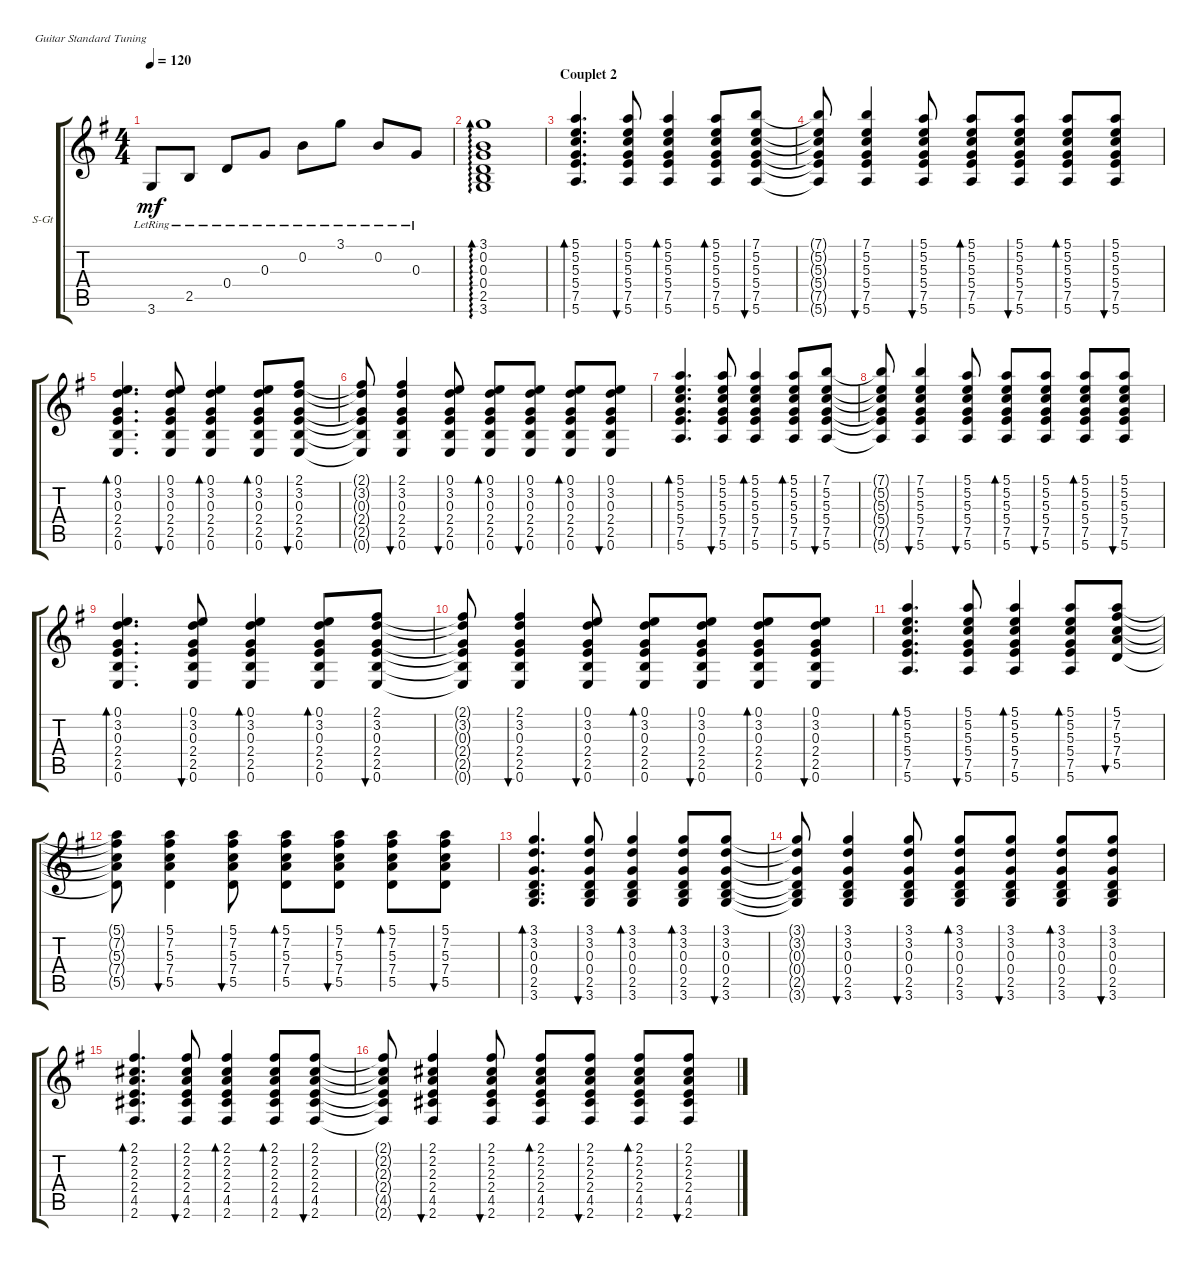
\defaultSystemsLayout 4
\bracketExtendMode groupsimilarinstruments
\firstSystemTrackNameOrientation horizontal
\otherSystemsTrackNameOrientation horizontal
\track ("Steel Guitar" "S-Gt") {instrument acousticguitarsteel}
\staff {score tabs}
\tuning (E4 B3 G3 D3 A2 E2)
\ts (4 4)
\tempo 120
\clef g2
\ks eminor
3.6{lr}.8{dy mf} 2.5{lr}.8 0.4{lr}.8 0.3{lr}.8 0.2{lr}.8 3.1{lr}.8 0.2{lr}.8 0.3{lr}.8 |
(3.6 2.5 0.4 0.3 0.2 3.1).1{ad 0} |
\section ("" "Couplet 2")
(5.6 7.5 5.4 5.3 5.2 5.1).4{d bd 30} (5.6 7.5 5.4 5.3 5.2 5.1).8{bu 30} (5.6 7.5 5.4 5.3 5.2 5.1).4{bd 30} (5.6 7.5 5.4 5.3 5.2 5.1).8{bd 30} (5.6 7.5 5.4 5.3 5.2 7.1).8{bu 30} |
(5.6{t} 7.5{t} 5.4{t} 5.3{t} 5.2{t} 7.1{t}).8 (5.6 7.5 5.4 5.3 5.2 7.1).4{bu 30} (5.6 7.5 5.4 5.3 5.2 5.1).8{bu 30} (5.6 7.5 5.4 5.3 5.2 5.1).8{bd 30} (5.6 7.5 5.4 5.3 5.2 5.1).8{bu 30} (5.6 7.5 5.4 5.3 5.2 5.1).8{bd 30} (5.6 7.5 5.4 5.3 5.2 5.1).8{bu 30} |
(0.6 2.5 2.4 0.3 3.2 0.1).4{d bd 30} (0.6 2.5 2.4 0.3 3.2 0.1).8{bu 30} (0.6 2.5 2.4 0.3 3.2 0.1).4{bd 30} (0.6 2.5 2.4 0.3 3.2 0.1).8{bd 30} (0.6 2.5 2.4 0.3 3.2 2.1).8{bu 30} |
(0.6{t} 2.5{t} 2.4{t} 0.3{t} 3.2{t} 2.1{t}).8 (0.6 2.5 2.4 0.3 3.2 2.1).4{bu 30} (0.6 2.5 2.4 0.3 3.2 0.1).8{bu 30} (0.6 2.5 2.4 0.3 3.2 0.1).8{bd 30} (0.6 2.5 2.4 0.3 3.2 0.1).8{bu 30} (0.6 2.5 2.4 0.3 3.2 0.1).8{bd 30} (0.6 2.5 2.4 0.3 3.2 0.1).8{bu 30} |
(5.6 7.5 5.4 5.3 5.2 5.1).4{d bd 30} (5.6 7.5 5.4 5.3 5.2 5.1).8{bu 30} (5.6 7.5 5.4 5.3 5.2 5.1).4{bd 30} (5.6 7.5 5.4 5.3 5.2 5.1).8{bd 30} (5.6 7.5 5.4 5.3 5.2 7.1).8{bu 30} |
(5.6{t} 7.5{t} 5.4{t} 5.3{t} 5.2{t} 7.1{t}).8 (5.6 7.5 5.4 5.3 5.2 7.1).4{bu 30} (5.6 7.5 5.4 5.3 5.2 5.1).8{bu 30} (5.6 7.5 5.4 5.3 5.2 5.1).8{bd 30} (5.6 7.5 5.4 5.3 5.2 5.1).8{bu 30} (5.6 7.5 5.4 5.3 5.2 5.1).8{bd 30} (5.6 7.5 5.4 5.3 5.2 5.1).8{bu 30} |
(0.6 2.5 2.4 0.3 3.2 0.1).4{d bd 30} (0.6 2.5 2.4 0.3 3.2 0.1).8{bu 30} (0.6 2.5 2.4 0.3 3.2 0.1).4{bd 30} (0.6 2.5 2.4 0.3 3.2 0.1).8{bd 30} (0.6 2.5 2.4 0.3 3.2 2.1).8{bu 30} |
(0.6{t} 2.5{t} 2.4{t} 0.3{t} 3.2{t} 2.1{t}).8 (0.6 2.5 2.4 0.3 3.2 2.1).4{bu 30} (0.6 2.5 2.4 0.3 3.2 0.1).8{bu 30} (0.6 2.5 2.4 0.3 3.2 0.1).8{bd 30} (0.6 2.5 2.4 0.3 3.2 0.1).8{bu 30} (0.6 2.5 2.4 0.3 3.2 0.1).8{bd 30} (0.6 2.5 2.4 0.3 3.2 0.1).8{bu 30} |
(5.6 7.5 5.4 5.3 5.2 5.1).4{d bd 30} (5.6 7.5 5.4 5.3 5.2 5.1).8{bu 30} (5.6 7.5 5.4 5.3 5.2 5.1).4{bd 30} (5.6 7.5 5.4 5.3 5.2 5.1).8{bd 30} (5.5 7.4 5.3 7.2 5.1).8{bu 30} |
(5.5{t} 7.4{t} 5.3{t} 7.2{t} 5.1{t}).8 (5.5 7.4 5.3 7.2 5.1).4{bu 30} (5.5 7.4 5.3 7.2 5.1).8{bu 30} (5.5 7.4 5.3 7.2 5.1).8{bd 30} (5.5 7.4 5.3 7.2 5.1).8{bu 30} (5.5 7.4 5.3 7.2 5.1).8{bd 30} (5.5 7.4 5.3 7.2 5.1).8{bu 30} |
(3.6 2.5 0.4 0.3 3.2 3.1).4{d bd 30} (3.6 2.5 0.4 0.3 3.2 3.1).8{bu 30} (3.6 2.5 0.4 0.3 3.2 3.1).4{bd 30} (3.6 2.5 0.4 0.3 3.2 3.1).8{bd 30} (3.6 2.5 0.4 0.3 3.2 3.1).8{bu 30} |
(3.6{t} 2.5{t} 0.4{t} 0.3{t} 3.2{t} 3.1{t}).8 (3.6 2.5 0.4 0.3 3.2 3.1).4{bu 30} (3.6 2.5 0.4 0.3 3.2 3.1).8{bu 30} (3.6 2.5 0.4 0.3 3.2 3.1).8{bd 30} (3.6 2.5 0.4 0.3 3.2 3.1).8{bu 30} (3.6 2.5 0.4 0.3 3.2 3.1).8{bd 30} (3.6 2.5 0.4 0.3 3.2 3.1).8{bu 30} |
(2.6 4.5 2.4 2.3 2.2 2.1).4{d bd 30} (2.6 4.5 2.4 2.3 2.2 2.1).8{bu 30} (2.6 4.5 2.4 2.3 2.2 2.1).4{bd 30} (2.6 4.5 2.4 2.3 2.2 2.1).8{bd 30} (2.6 4.5 2.4 2.3 2.2 2.1).8{bu 30} |
(2.6{t} 4.5{t} 2.4{t} 2.3{t} 2.2{t} 2.1{t}).8 (2.6 4.5 2.4 2.3 2.2 2.1).4{bu 30} (2.6 4.5 2.4 2.3 2.2 2.1).8{bu 30} (2.6 4.5 2.4 2.3 2.2 2.1).8{bd 30} (2.6 4.5 2.4 2.3 2.2 2.1).8{bu 30} (2.6 4.5 2.4 2.3 2.2 2.1).8{bd 30} (2.6 4.5 2.4 2.3 2.2 2.1).8{bu 30}
